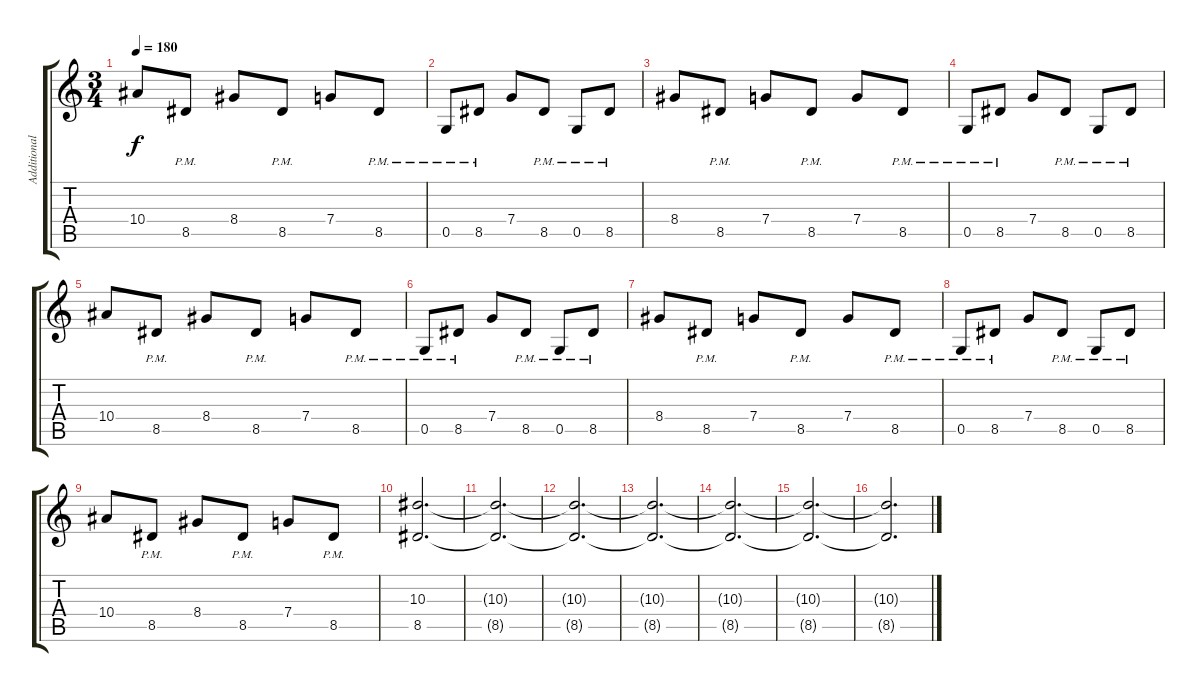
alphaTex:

\track ("Additional Guitar" "Additional") {instrument distortionguitar}
\staff {score tabs}
\tuning (D4 A3 F3 C3 G2 C2) {hide}
\ts (3 4)
\tempo 180
\clef g2
\ks c
10.4.8{dy f} 8.5{pm}.8 8.4.8 8.5{pm}.8 7.4.8 8.5{pm}.8 |
0.5{pm}.8 8.5{pm}.8 7.4.8 8.5{pm}.8 0.5{pm}.8 8.5{pm}.8 |
8.4.8 8.5{pm}.8 7.4.8 8.5{pm}.8 7.4.8 8.5{pm}.8 |
0.5{pm}.8 8.5{pm}.8 7.4.8 8.5{pm}.8 0.5{pm}.8 8.5{pm}.8 |
10.4.8 8.5{pm}.8 8.4.8 8.5{pm}.8 7.4.8 8.5{pm}.8 |
0.5{pm}.8 8.5{pm}.8 7.4.8 8.5{pm}.8 0.5{pm}.8 8.5{pm}.8 |
8.4.8 8.5{pm}.8 7.4.8 8.5{pm}.8 7.4.8 8.5{pm}.8 |
0.5{pm}.8 8.5{pm}.8 7.4.8 8.5{pm}.8 0.5{pm}.8 8.5{pm}.8 |
10.4.8 8.5{pm}.8 8.4.8 8.5{pm}.8 7.4.8 8.5{pm}.8 |
(10.3 8.5).2{d} |
(10.3{t} 8.5{t}).2{d} |
(10.3{t} 8.5{t}).2{d volume 0} |
(10.3{t} 8.5{t}).2{d} |
(10.3{t} 8.5{t}).2{d} |
(10.3{t} 8.5{t}).2{d} |
(10.3{t} 8.5{t}).2{d}
